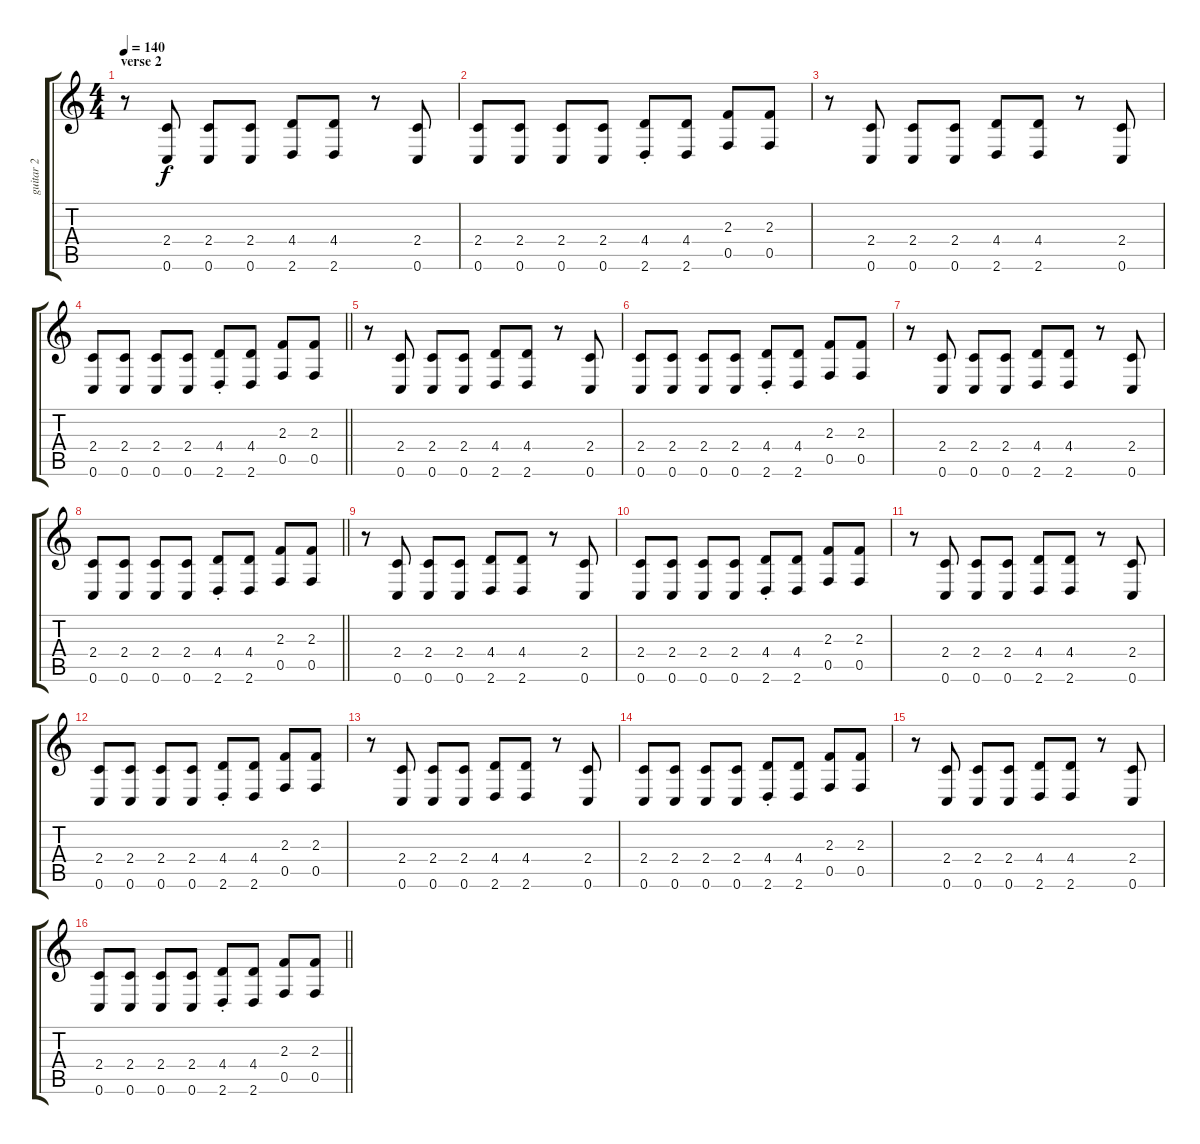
\track ("guitar 2" "guitar 2") {instrument electricguitarjazz}
\staff {score tabs}
\tuning (C4 G3 Eb3 Bb2 F2 C2) {hide}
\ts (4 4)
\section ("" "verse 2")
\tempo 140
\clef g2
\ks c
r.8{dy f} (2.4 0.6).8 (2.4 0.6).8 (2.4 0.6).8 (4.4 2.6).8 (4.4 2.6).8 r.8 (2.4 0.6).8 |
(2.4 0.6).8 (2.4 0.6).8 (2.4 0.6).8 (2.4 0.6).8 (4.4{st} 2.6{st}).8 (4.4 2.6).8 (2.3 0.5).8 (2.3 0.5).8 |
r.8 (2.4 0.6).8 (2.4 0.6).8 (2.4 0.6).8 (4.4 2.6).8 (4.4 2.6).8 r.8 (2.4 0.6).8 |
\barLineRight lightlight
(2.4 0.6).8 (2.4 0.6).8 (2.4 0.6).8 (2.4 0.6).8 (4.4{st} 2.6{st}).8 (4.4 2.6).8 (2.3 0.5).8 (2.3 0.5).8 |
r.8 (2.4 0.6).8 (2.4 0.6).8 (2.4 0.6).8 (4.4 2.6).8 (4.4 2.6).8 r.8 (2.4 0.6).8 |
(2.4 0.6).8 (2.4 0.6).8 (2.4 0.6).8 (2.4 0.6).8 (4.4{st} 2.6{st}).8 (4.4 2.6).8 (2.3 0.5).8 (2.3 0.5).8 |
r.8 (2.4 0.6).8 (2.4 0.6).8 (2.4 0.6).8 (4.4 2.6).8 (4.4 2.6).8 r.8 (2.4 0.6).8 |
\barLineRight lightlight
(2.4 0.6).8 (2.4 0.6).8 (2.4 0.6).8 (2.4 0.6).8 (4.4{st} 2.6{st}).8 (4.4 2.6).8 (2.3 0.5).8 (2.3 0.5).8 |
r.8 (2.4 0.6).8 (2.4 0.6).8 (2.4 0.6).8 (4.4 2.6).8 (4.4 2.6).8 r.8 (2.4 0.6).8 |
(2.4 0.6).8 (2.4 0.6).8 (2.4 0.6).8 (2.4 0.6).8 (4.4{st} 2.6{st}).8 (4.4 2.6).8 (2.3 0.5).8 (2.3 0.5).8 |
r.8 (2.4 0.6).8 (2.4 0.6).8 (2.4 0.6).8 (4.4 2.6).8 (4.4 2.6).8 r.8 (2.4 0.6).8 |
(2.4 0.6).8 (2.4 0.6).8 (2.4 0.6).8 (2.4 0.6).8 (4.4{st} 2.6{st}).8 (4.4 2.6).8 (2.3 0.5).8 (2.3 0.5).8 |
r.8 (2.4 0.6).8 (2.4 0.6).8 (2.4 0.6).8 (4.4 2.6).8 (4.4 2.6).8 r.8 (2.4 0.6).8 |
(2.4 0.6).8 (2.4 0.6).8 (2.4 0.6).8 (2.4 0.6).8 (4.4{st} 2.6{st}).8 (4.4 2.6).8 (2.3 0.5).8 (2.3 0.5).8 |
r.8 (2.4 0.6).8 (2.4 0.6).8 (2.4 0.6).8 (4.4 2.6).8 (4.4 2.6).8 r.8 (2.4 0.6).8 |
\barLineRight lightlight
(2.4 0.6).8 (2.4 0.6).8 (2.4 0.6).8 (2.4 0.6).8 (4.4{st} 2.6{st}).8 (4.4 2.6).8 (2.3 0.5).8 (2.3 0.5).8
